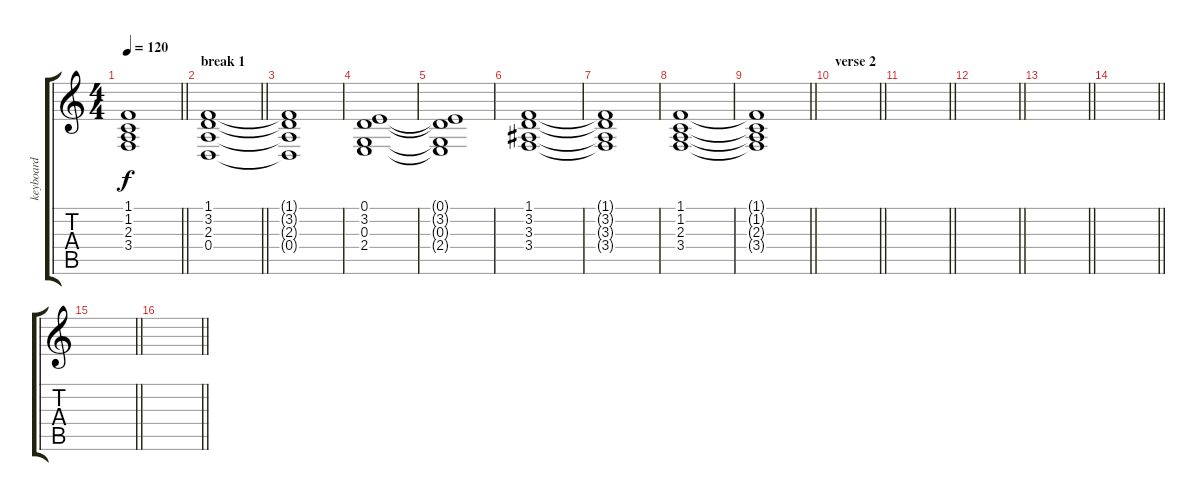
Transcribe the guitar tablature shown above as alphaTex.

\track ("keyboard" "keyboard") {instrument pad2warm}
\staff {score tabs}
\tuning (E4 B3 G3 D3 A2 E2) {hide}
\ts (4 4)
\tempo 120
\clef g2
\barLineRight lightlight
\ks c
(1.1{t} 1.2{t} 2.3{t} 3.4{t}).1{dy f} |
\section ("" "break 1")
\barLineRight lightlight
(1.1 3.2 2.3 0.4).1 |
(1.1{t} 3.2{t} 2.3{t} 0.4{t}).1 |
(0.1 3.2 0.3 2.4).1 |
(0.1{t} 3.2{t} 0.3{t} 2.4{t}).1 |
(1.1 3.2 3.3 3.4).1 |
(1.1{t} 3.2{t} 3.3{t} 3.4{t}).1 |
(1.1 1.2 2.3 3.4).1 |
\barLineRight lightlight
(1.1{t} 1.2{t} 2.3{t} 3.4{t}).1 |
\section ("" "verse 2")
\barLineRight lightlight
|
\barLineRight lightlight
|
\barLineRight lightlight
|
\barLineRight lightlight
|
\barLineRight lightlight
|
\barLineRight lightlight
|
\barLineRight lightlight
